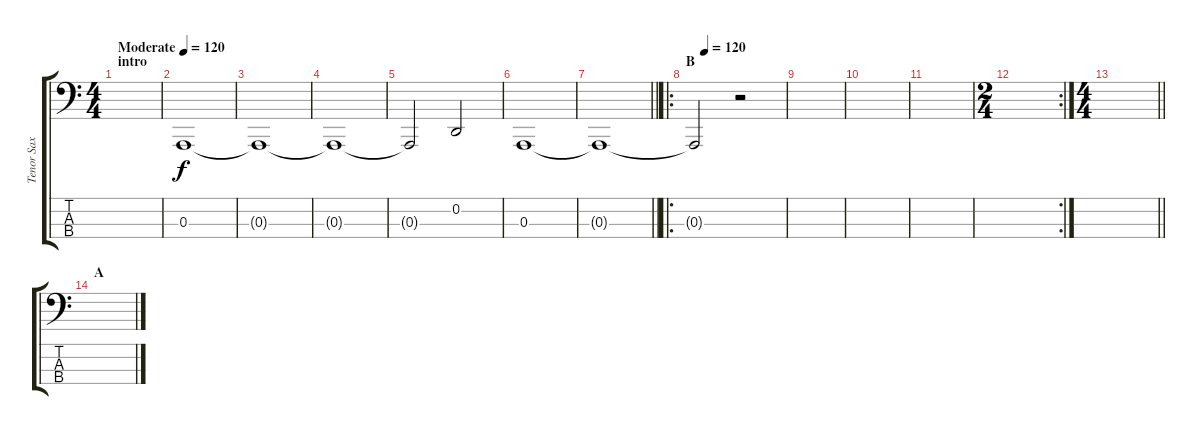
\track ("Tenor Sax" "Tenor Sax") {instrument tenorsax}
\staff {score tabs}
\tuning (G2 D2 A1 E1) {hide}
\ts (4 4)
\section ("" "intro")
\tempo (120 "Moderate")
\tempo 80
\tempo (120 "Moderate")
\clef f4
\ks c
|
0.3.1 |
0.3{t}.1 |
0.3{t}.1 |
0.3{t}.2 0.2.2 |
0.3.1 |
\barLineRight lightlight
0.3{t}.1 |
\ro
\section ("" "B")
\tempo (120 0.125)
0.3{t}.2{volume 2} r.2 |
|
|
|
\rc 2
\ts (2 4)
|
\ts (4 4)
\barLineRight lightlight
|
\section ("" "A")
